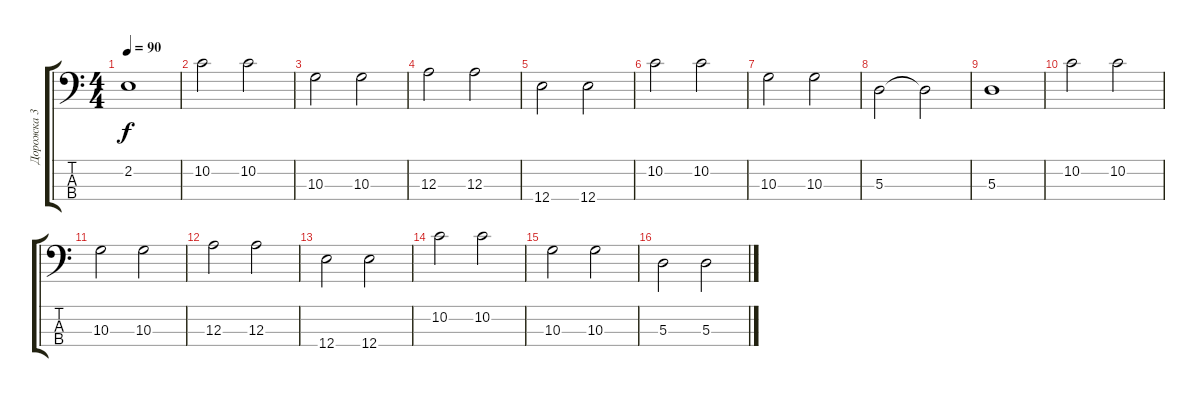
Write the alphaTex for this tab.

\track ("Дорожка 3" "Дорожка 3") {instrument fretlessbass}
\staff {score tabs}
\tuning (G2 D2 A1 E1) {hide}
\ts (4 4)
\tempo 90
\clef f4
\ks c
2.2.1{dy f} |
10.2.2 10.2.2 |
10.3.2 10.3.2 |
12.3.2 12.3.2 |
12.4.2 12.4.2 |
10.2.2 10.2.2 |
10.3.2 10.3.2 |
5.3.2 5.3{t}.2 |
5.3.1 |
10.2.2 10.2.2 |
10.3.2 10.3.2 |
12.3.2 12.3.2 |
12.4.2 12.4.2 |
10.2.2 10.2.2 |
10.3.2 10.3.2 |
5.3.2 5.3.2
